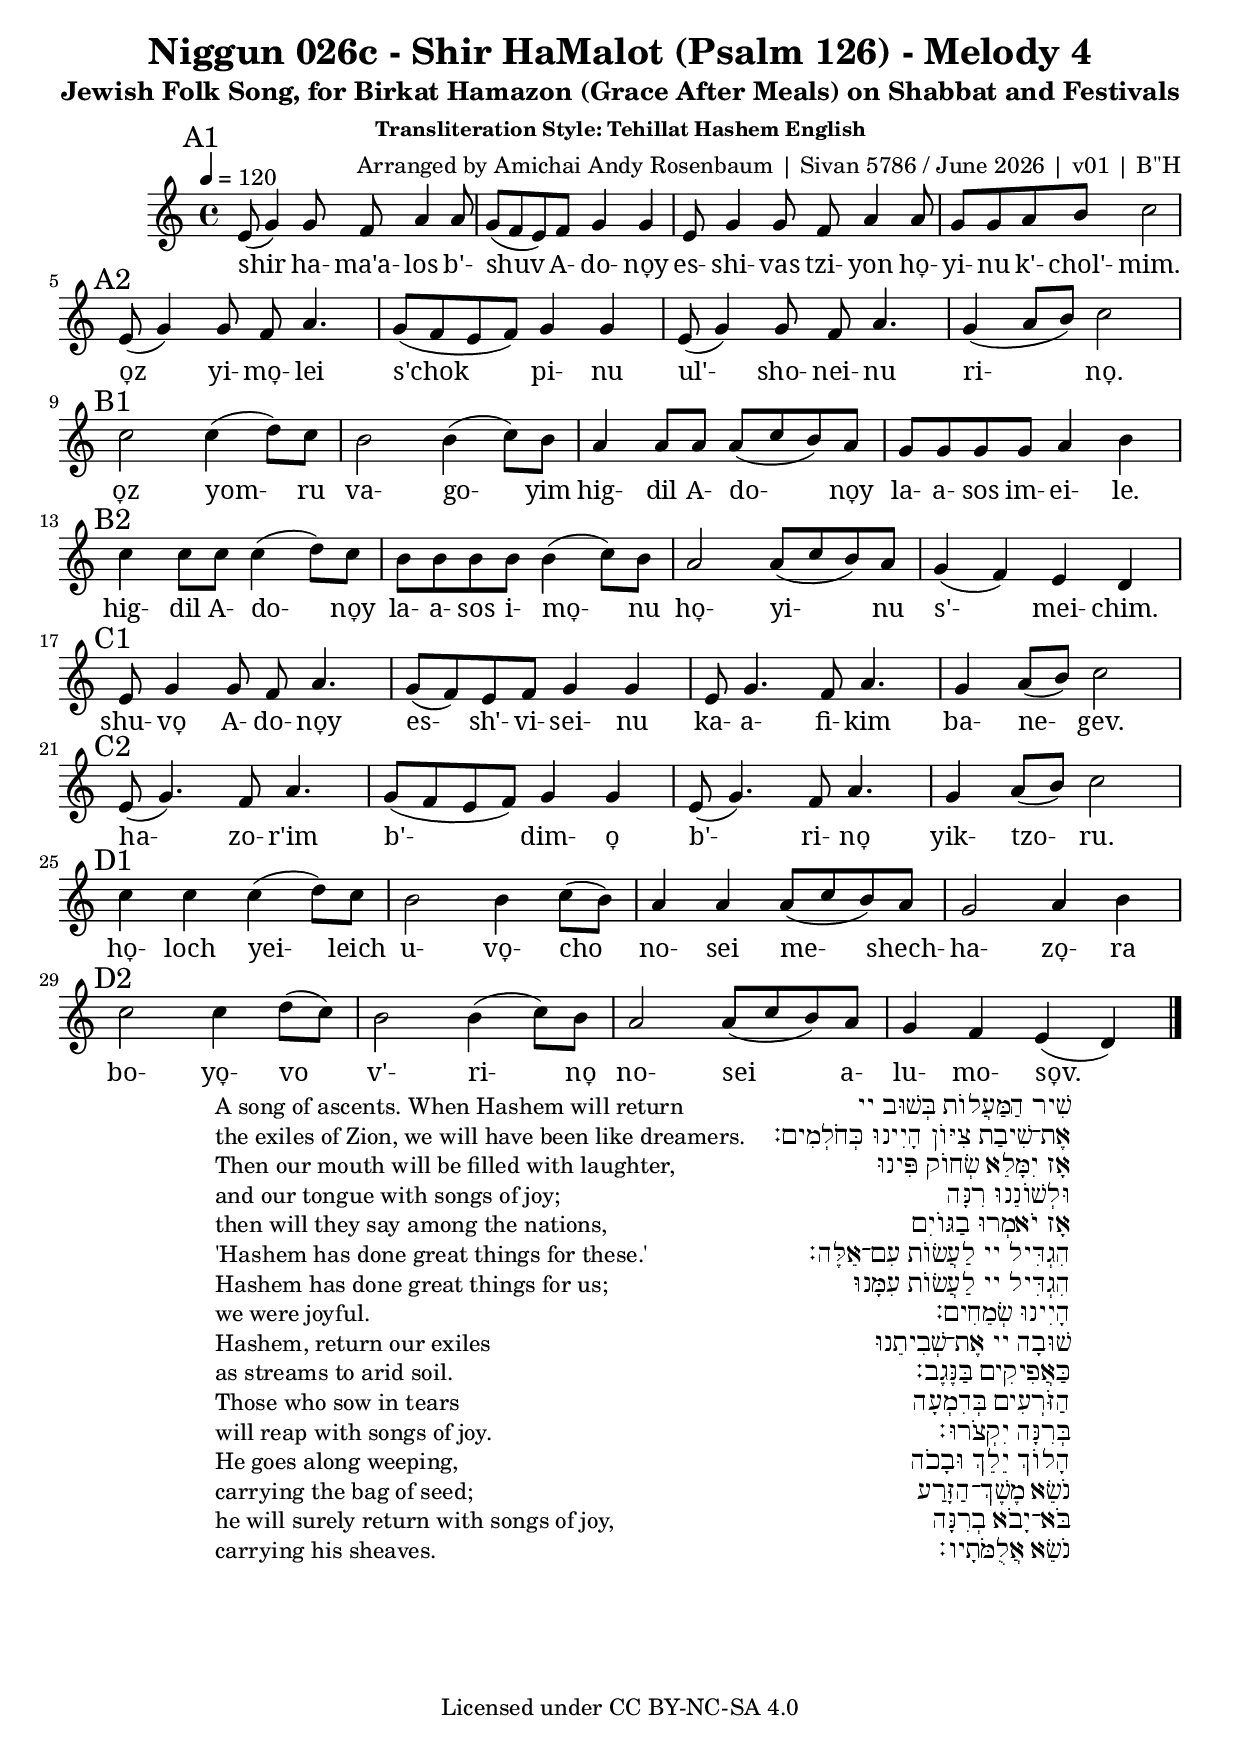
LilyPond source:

\version "2.24.4"



\header {
  title = "Niggun 026c - Shir HaMalot (Psalm 126) - Melody 4"
  subtitle = "Jewish Folk Song, for Birkat Hamazon (Grace After Meals) on Shabbat and Festivals"
  subsubtitle = "Transliteration Style: Tehillat Hashem English"
%   subsubtitle = "Transliteration Style: Modern Israeli"
  % subsubtitle = "Transliteration Style: ArtScroll Ashkenazi"
  arranger = "Arranged by Amichai Andy Rosenbaum | Sivan 5786 / June 2026 | v01 | B''H"
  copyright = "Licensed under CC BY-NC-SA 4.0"
}

upperA = \relative c' {
  \mark \markup { "A1" }
  % shir ha- ma'a- los b'- shuv A- do- no̞y
  % es- shi- vas tzi- yon ho̞- yi- nu k'- chol'- mim.
  | e8( g4) g8 f8 a4 a8
  | g8( f e) f g4 g
  | e8 g4 g8 f8 a4 a8
  | g8 g a b c2
  \break
  \mark \markup { "A2" }
  % o̞z yi- mo̞- lei s'chok pi- nu
  % ul'- sho- nei- nu ri- no̞.
  | e,8( g4) g8 f8 a4.
  | g8( f e f) g4 g
  | e8( g4) g8 f8 a4.
  | g4( a8 b) c2
}

upperB = \relative c' {
  \break
  \mark \markup { "B1" }
  % o̞z yom- ru va- go- yim
  % hig- dil A- do- no̞y la- a- sos im- ei- le.
  | c'2 c4( d8) c
  | b2 b4( c8) b
  | a4 a8 a a( c b) a
  | g8 g g g a4 b
  \break
  \mark \markup { "B2" }
  % hig- dil A- do- no̞y la- a- sos i- mo̞- nu
  % ho̞- yi- nu s'- mei- chim.
  | c4 c8 c c4( d8) c
  | b8 b b b b4( c8) b
  | a2 a8( c b) a
  | g4( f) e d
}

upperC = \relative c' {
  \break
  \mark \markup { "C1" }
  % shu- vo̞ A- do- no̞y es- sh'- vi- sei- nu
  % ka- a- fi- kim ba- ne- gev.
  | e8 g4 g8 f8 a4.
  | g8( f) e f g4 g
  | e8 g4. f8 a4.
  | g4 a8( b) c2
  \break
  \mark \markup { "C2" }
  % ha- zo- r'im b'- dim- o̞
  % b'- ri- no̞ yik- tzo- ru.
  | e,8( g4.) f8 a4.
  | g8( f e f) g4 g
  | e8( g4.) f8 a4.
  | g4 a8( b) c2
}

upperD = \relative c' {
  \break
  \mark \markup { "D1" }
  % ho̞- loch yei- leich u- vo̞- cho
  % no- sei me- shech- ha- zo̞- ra
  | c'4 c c4( d8) c
  | b2 b4 c8( b)
  | a4 a a8( c b) a
  | g2 a4 b
  \break
  \mark \markup { "D2" }
  % bo- yo̞- vo v'- ri- no̞
  % no- sei a- lu- mo- so̞v.
  | c2 c4 d8( c)
  | b2 b4( c8) b
  | a2 a8( c b) a
  | g4 f e( d)
}


% ======== %
% Sections %
% ======== %

sectionUpperA = {
  \upperA
  \upperB
  \upperC
  \upperD
  \fine
}

% ===== %
% Parts %
% ===== %

myTempo = \tempo 4 = 120

upper = {
  \clef treble
  \key c \major
  \time 4/4
  \myTempo

  \sectionUpperA
}

upperMidi = \upper

% ==== %
% Text %
% ==== %



textA = \lyricmode {
  shir ha- ma'a- los b'- shuv A- do- no̞y
  es- shi- vas tzi- yon ho̞- yi- nu k'- chol'- mim.
  o̞z yi- mo̞- lei s'chok pi- nu
  ul'- sho- nei- nu ri- no̞.
}

textB = \lyricmode {
  o̞z yom- ru va- go- yim
  hig- dil A- do- no̞y la- a- sos im- ei- le.
  hig- dil A- do- no̞y la- a- sos i- mo̞- nu
  ho̞- yi- nu s'- mei- chim.
}

textC = \lyricmode {
  shu- vo̞ A- do- no̞y es- sh'- vi- sei- nu
  ka- a- fi- kim ba- ne- gev.
  ha- zo- r'im b'- dim- o̞
  b'- ri- no̞ yik- tzo- ru.
}

textD = \lyricmode {
  ho̞- loch yei- leich u- vo̞- cho
  no- sei me- shech- ha- zo̞- ra
  bo- yo̞- vo v'- ri- no̞
  no- sei a- lu- mo- so̞v.
}

% TODO: MI version

textAll = {
  \textA
  \textB
  \textC
  \textD
}

textAllMI = {
  % TODO: MI version
}

% ====== %
% Staves %
% ====== %

bodyVoice = \new Voice = "body" \upper

bodyVoiceMidi = \new Voice = "body" \upperMidi

staffUpper = \new Staff = upper {
  \set Staff.midiInstrument = #"cello" \bodyVoice
}

staffUpperMidi = \new Staff = upper {
  \set Staff.midiInstrument = #"cello" \bodyVoiceMidi
%   \bodyVoiceMidi
}

staffLyrics = \new Lyrics \with {
  alignBelowContext = "upper"
  \override VerticalAxisGroup.remove-empty = ##t
} \lyricsto "body" {
  \textAll
%   \textAllMI
}

theScore = {
  \new PianoStaff <<
    \staffUpper
    \staffLyrics
  >>
}

theScoreMidi = {
  \new PianoStaff <<
    \staffUpperMidi
  >>
}

\markup { \vspace #-2 }

\score {
%   \transpose d b, {
    \theScore
%   }
  \layout {
    ragged-last = ##f
    \context {
      \Lyrics
      \override LyricText.font-name = #"Garamond"
%       \override LyricText.font-name = #"Times New Roman,"
    }
 }
  % \midi { \context { \Score midiRepeatTypes #onlyRepeats } }
}


\paper {
  score-markup-spacing.basic-distance = #-3
  system-system-spacing.basic-distance = #10
  system-system-spacing.padding = #0.5
}

\score {
\unfoldRepeats {
  \transpose c' c  {
%     \transpose d b, {
      \theScoreMidi
%     }
  }
}
  \midi {
  }
}


\markup {
  \line {
    \hspace #15
    \column {
      \line { A song of ascents. When Hashem will return }
      \vspace #-0.05
      \line { the exiles of Zion, we will have been like dreamers. }
      \vspace #-0.05
      \line { Then our mouth will be filled with laughter, }
      \vspace #-0.05
      \line { and our tongue with songs of joy; }
      \vspace #-0.05
      \line { then will they say among the nations, }
      \vspace #-0.05
      \line { 'Hashem has done great things for these.' }
      \vspace #-0.05
      \line { Hashem has done great things for us; }
      \vspace #-0.05
      \line { we were joyful. }
      \vspace #-0.05
      \line { Hashem, return our exiles }
      \vspace #-0.05
      \line { as streams to arid soil. }
      \vspace #-0.05
      \line { Those who sow in tears }
      \vspace #-0.05
      \line { will reap with songs of joy. }
      \vspace #-0.05
      \line { He goes along weeping, }
      \vspace #-0.05
      \line { carrying the bag of seed; }
      \vspace #-0.05
      \line { he will surely return with songs of joy, }
      \vspace #-0.05
      \line { carrying his sheaves. }
      \vspace #-0.05
    }
    \hspace #2
    \column {
      \right-align {
        \fontsize #1.5 {
          \line { יי בְּשׁוּב הַמַּעֲלוֹת שִׁיר }
          \vspace #-0.05
          \line { כְּחֹלְמִים׃ הָיִינוּ צִיּוֹן אֶת־שִׁיבַת }
          \vspace #-0.05
          \line { פִּינוּ שְׂחוֹק יִמָּלֵא אָז }
          \vspace #-0.05
          \line { רִנָּה וּלְשׁוֹנֵנוּ }
          \vspace #-0.05
          \line { בַגּוֹיִם יֹאמְרוּ אָז }
          \vspace #-0.05
          \line { עִם־אֵלֶּה׃ לַעֲשׂוֹת יי הִגְדִּיל }
          \vspace #-0.05
          \line { עִמָּנוּ לַעֲשׂוֹת יי הִגְדִּיל }
          \vspace #-0.05
          \line { שְׂמֵחִים׃ הָיִינוּ }
          \vspace #-0.05
          \line { אֶת־שְׁבִיתֵנוּ יי שׁוּבָה }
          \vspace #-0.05
          \line { בַּנֶּגֶב׃ כַּאֲפִיקִים }
          \vspace #-0.05
          \line { בְּדִמְעָה הַזֹּרְעִים }
          \vspace #-0.05
          \line { יִקְצֹרוּ׃ בְּרִנָּה }
          \vspace #-0.05
          \line { וּבָכֹה יֵלֵךְ הָלוֹךְ }
          \vspace #-0.05
          \line { מֶשֶׁךְ־הַזָּרַע נֹשֵׂא }
          \vspace #-0.05
          \line { בְרִנָּה בֹּא־יָבֹא }
          \vspace #-0.05
          \line { אֲלֻמֹּתָיו׃ נֹשֵׂא }
          \vspace #-0.05
        }
      }
    }
  }
}

